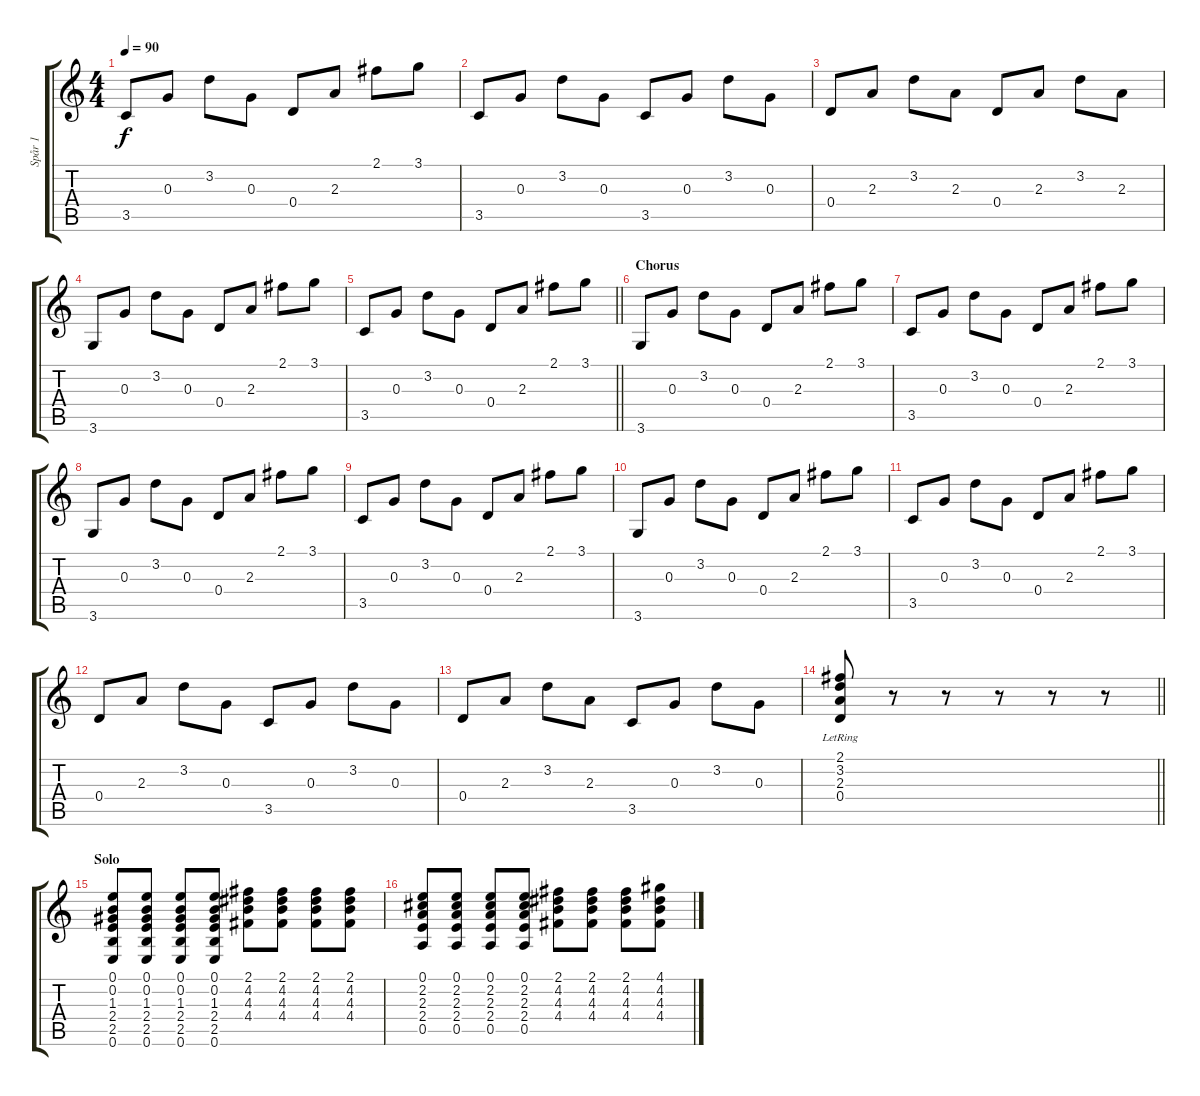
\track ("Spår 1" "Spår 1") {instrument acousticguitarsteel}
\staff {score tabs}
\tuning (E4 B3 G3 D3 A2 E2) {hide}
\ts (4 4)
\tempo 90
\clef g2
\ks c
3.5.8{dy f} 0.3.8 3.2.8 0.3.8 0.4.8 2.3.8 2.1.8 3.1.8 |
3.5.8 0.3.8 3.2.8 0.3.8 3.5.8 0.3.8 3.2.8 0.3.8 |
0.4.8 2.3.8 3.2.8 2.3.8 0.4.8 2.3.8 3.2.8 2.3.8 |
3.6.8 0.3.8 3.2.8 0.3.8 0.4.8 2.3.8 2.1.8 3.1.8 |
\barLineRight lightlight
3.5.8 0.3.8 3.2.8 0.3.8 0.4.8 2.3.8 2.1.8 3.1.8 |
\section ("" "Chorus")
3.6.8 0.3.8 3.2.8 0.3.8 0.4.8 2.3.8 2.1.8 3.1.8 |
3.5.8 0.3.8 3.2.8 0.3.8 0.4.8 2.3.8 2.1.8 3.1.8 |
3.6.8 0.3.8 3.2.8 0.3.8 0.4.8 2.3.8 2.1.8 3.1.8 |
3.5.8 0.3.8 3.2.8 0.3.8 0.4.8 2.3.8 2.1.8 3.1.8 |
3.6.8 0.3.8 3.2.8 0.3.8 0.4.8 2.3.8 2.1.8 3.1.8 |
3.5.8 0.3.8 3.2.8 0.3.8 0.4.8 2.3.8 2.1.8 3.1.8 |
0.4.8 2.3.8 3.2.8 0.3.8 3.5.8 0.3.8 3.2.8 0.3.8 |
0.4.8 2.3.8 3.2.8 2.3.8 3.5.8 0.3.8 3.2.8 0.3.8 |
\barLineRight lightlight
(2.1 3.2 2.3{lr} 0.4).8 r.8 r.8 r.8 r.8 r.8 |
\section ("" "Solo")
(0.1 0.2 1.3 2.4 2.5 0.6).8 (0.1 0.2 1.3 2.4 2.5 0.6).8 (0.1 0.2 1.3 2.4 2.5 0.6).8 (0.1 0.2 1.3 2.4 2.5 0.6).8 (2.1 4.2 4.3 4.4).8 (2.1 4.2 4.3 4.4).8 (2.1 4.2 4.3 4.4).8 (2.1 4.2 4.3 4.4).8 |
(0.1 2.2 2.3 2.4 0.5).8 (0.1 2.2 2.3 2.4 0.5).8 (0.1 2.2 2.3 2.4 0.5).8 (0.1 2.2 2.3 2.4 0.5).8 (2.1 4.2 4.3 4.4).8 (2.1 4.2 4.3 4.4).8 (2.1 4.2 4.3 4.4).8 (4.1 4.2 4.3 4.4).8
